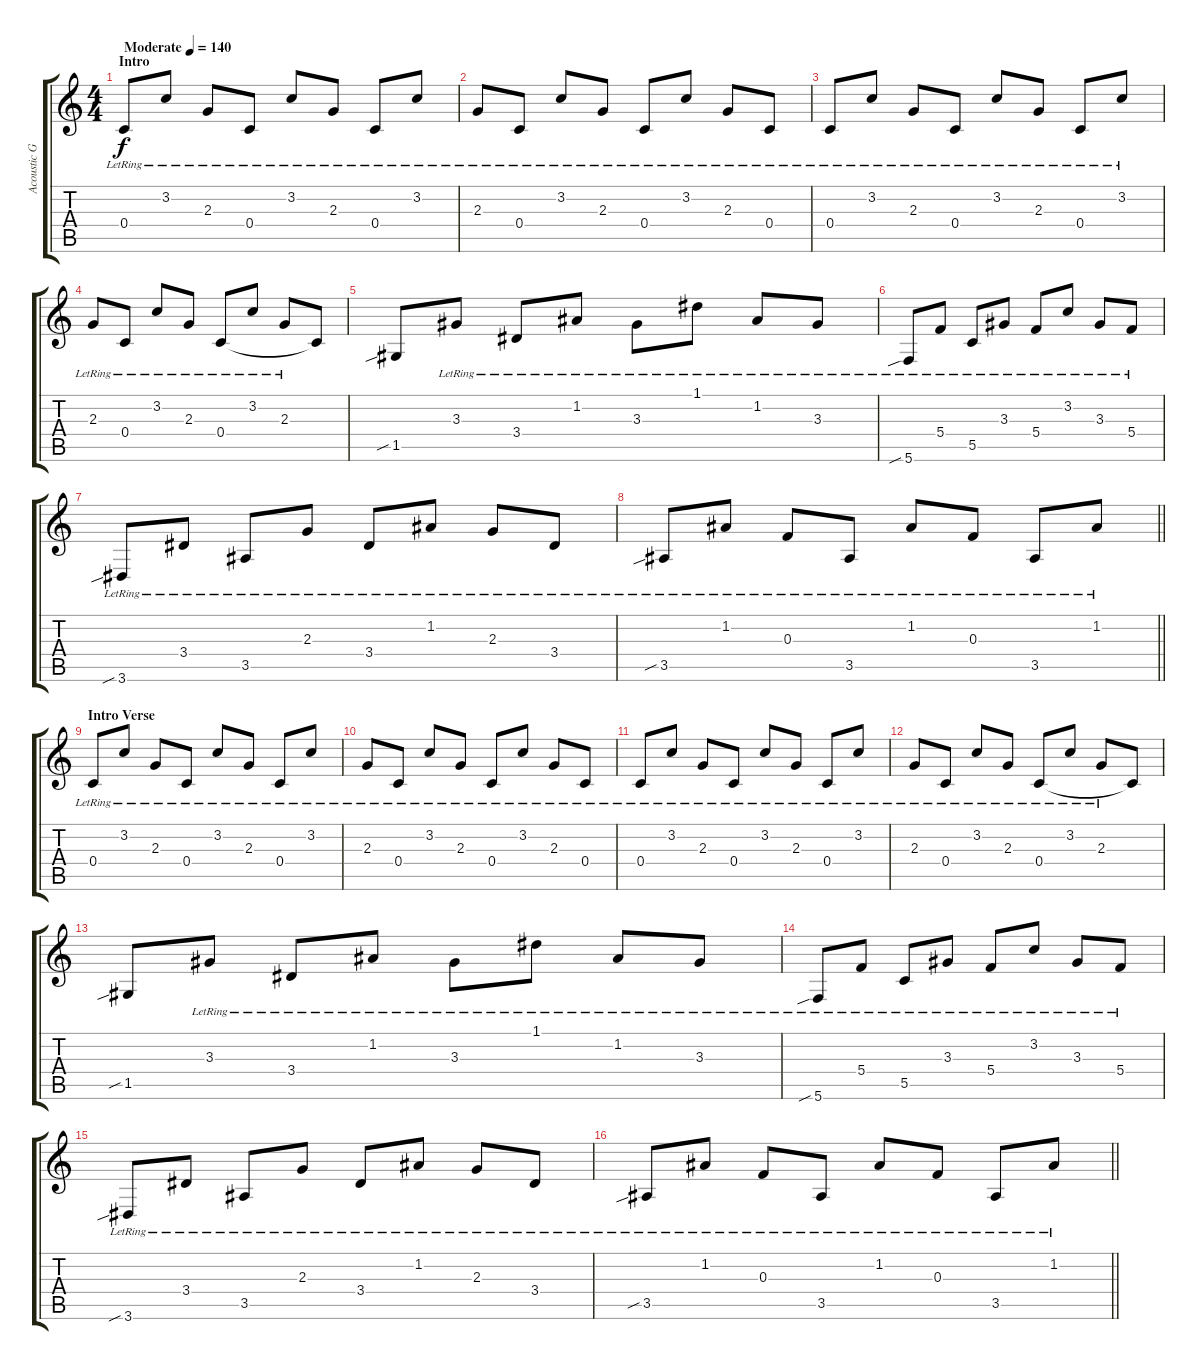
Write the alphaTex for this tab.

\track ("Acoustic Guitar" "Acoustic G") {instrument acousticguitarsteel}
\staff {score tabs}
\tuning (D4 A3 F3 C3 G2 C2) {hide}
\ts (4 4)
\section ("" "Intro")
\tempo (140 "Moderate")
\clef g2
\ks c
0.4{lr}.8{dy f instrument acousticguitarsteel} 3.2{lr}.8 2.3{lr}.8 0.4{lr}.8 3.2{lr}.8 2.3{lr}.8 0.4{lr}.8 3.2{lr}.8 |
2.3{lr}.8 0.4{lr}.8 3.2{lr}.8 2.3{lr}.8 0.4{lr}.8 3.2{lr}.8 2.3{lr}.8 0.4{lr}.8 |
0.4{lr}.8 3.2{lr}.8 2.3{lr}.8 0.4{lr}.8 3.2{lr}.8 2.3{lr}.8 0.4{lr}.8 3.2{lr}.8 |
2.3{lr}.8 0.4{lr}.8 3.2{lr}.8 2.3{lr}.8 0.4{lr}.8 3.2{lr}.8 2.3{lr}.8 0.4{t}.8 |
1.5{sib}.8 3.3{lr}.8 3.4{lr}.8 1.2{lr}.8 3.3{lr}.8 1.1{lr}.8 1.2{lr}.8 3.3{lr}.8 |
5.6{sib lr}.8 5.4{lr}.8 5.5{lr}.8 3.3{lr}.8 5.4{lr}.8 3.2{lr}.8 3.3{lr}.8 5.4{lr}.8 |
3.6{sib lr}.8 3.4{lr}.8 3.5{lr}.8 2.3{lr}.8 3.4{lr}.8 1.2{lr}.8 2.3{lr}.8 3.4{lr}.8 |
\barLineRight lightlight
3.5{sib lr}.8 1.2{lr}.8 0.3{lr}.8 3.5{lr}.8 1.2{lr}.8 0.3{lr}.8 3.5{lr}.8 1.2{lr}.8 |
\section ("" "Intro Verse")
0.4{lr}.8 3.2{lr}.8 2.3{lr}.8 0.4{lr}.8 3.2{lr}.8 2.3{lr}.8 0.4{lr}.8 3.2{lr}.8 |
2.3{lr}.8 0.4{lr}.8 3.2{lr}.8 2.3{lr}.8 0.4{lr}.8 3.2{lr}.8 2.3{lr}.8 0.4{lr}.8 |
0.4{lr}.8 3.2{lr}.8 2.3{lr}.8 0.4{lr}.8 3.2{lr}.8 2.3{lr}.8 0.4{lr}.8 3.2{lr}.8 |
2.3{lr}.8 0.4{lr}.8 3.2{lr}.8 2.3{lr}.8 0.4{lr}.8 3.2{lr}.8 2.3{lr}.8 0.4{t}.8 |
1.5{sib}.8 3.3{lr}.8 3.4{lr}.8 1.2{lr}.8 3.3{lr}.8 1.1{lr}.8 1.2{lr}.8 3.3{lr}.8 |
5.6{sib lr}.8 5.4{lr}.8 5.5{lr}.8 3.3{lr}.8 5.4{lr}.8 3.2{lr}.8 3.3{lr}.8 5.4{lr}.8 |
3.6{sib lr}.8 3.4{lr}.8 3.5{lr}.8 2.3{lr}.8 3.4{lr}.8 1.2{lr}.8 2.3{lr}.8 3.4{lr}.8 |
\barLineRight lightlight
3.5{sib lr}.8 1.2{lr}.8 0.3{lr}.8 3.5{lr}.8 1.2{lr}.8 0.3{lr}.8 3.5{lr}.8 1.2{lr}.8
